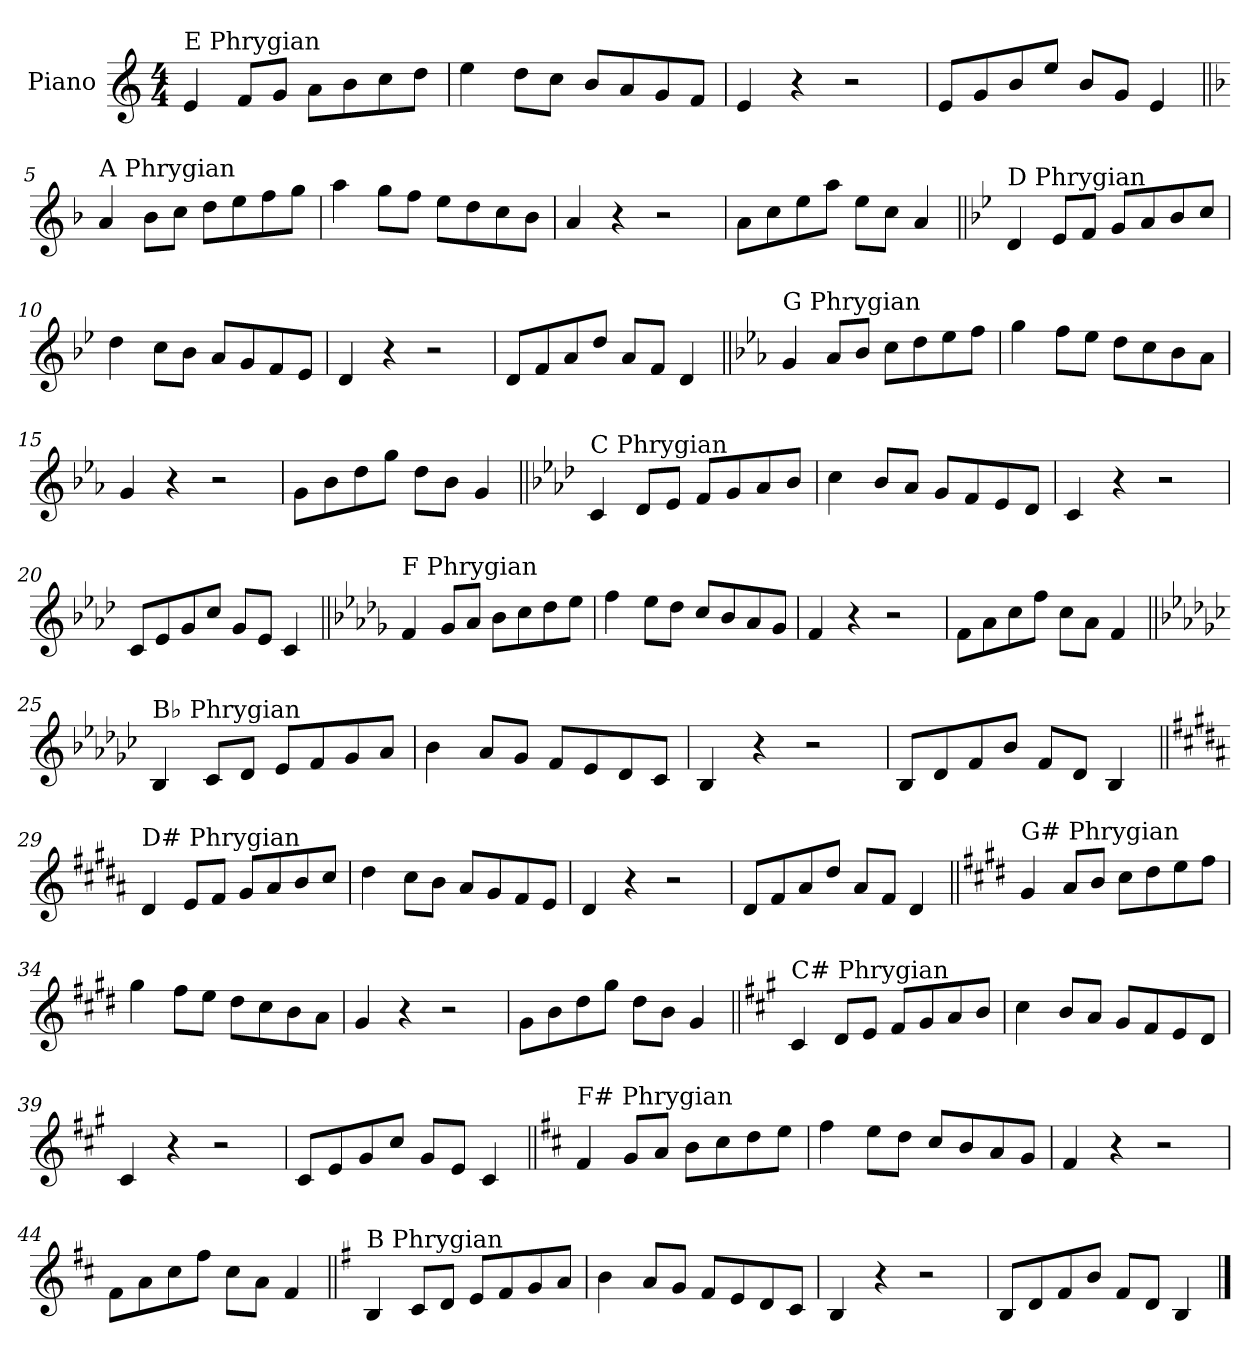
**kern
*part1
*staff1
*I"Piano
*I'Pno.
*clefG2
*k[]
*M4/4
=1
!LO:TX:a:t=E Phrygian
4e/
8f/L
8g/J
8a\L
8b\
8cc\
8dd\J
=2
4ee\
8dd\L
8cc\J
8b/L
8a/
8g/
8f/J
=3
4e/
4r
2r
=4
8e/L
8g/
8b/
8ee/J
8b/L
8g/J
4e/
!!LO:LB:g=z
=5||
*k[b-]
!LO:TX:a:t=A Phrygian
4a/
8b-\L
8cc\J
8dd\L
8ee\
8ff\
8gg\J
=6
4aa\
8gg\L
8ff\J
8ee\L
8dd\
8cc\
8b-\J
=7
4a/
4r
2r
=8
8a\L
8cc\
8ee\
8aa\J
8ee\L
8cc\J
4a/
!!LO:LB:g=z
=9||
*k[b-e-]
!LO:TX:a:t=D Phrygian
4d/
8e-/L
8f/J
8g/L
8a/
8b-/
8cc/J
=10
4dd\
8cc\L
8b-\J
8a/L
8g/
8f/
8e-/J
=11
4d/
4r
2r
=12
8d/L
8f/
8a/
8dd/J
8a/L
8f/J
4d/
!!LO:LB:g=z
=13||
*k[b-e-a-]
!LO:TX:a:t=G Phrygian
4g/
8a-/L
8b-/J
8cc\L
8dd\
8ee-\
8ff\J
=14
4gg\
8ff\L
8ee-\J
8dd\L
8cc\
8b-\
8a-\J
=15
4g/
4r
2r
=16
8g\L
8b-\
8dd\
8gg\J
8dd\L
8b-\J
4g/
!!LO:LB:g=z
=17||
*k[b-e-a-d-]
!LO:TX:a:t=C Phrygian
4c/
8d-/L
8e-/J
8f/L
8g/
8a-/
8b-/J
=18
4cc\
8b-/L
8a-/J
8g/L
8f/
8e-/
8d-/J
=19
4c/
4r
2r
=20
8c/L
8e-/
8g/
8cc/J
8g/L
8e-/J
4c/
!!LO:LB:g=z
=21||
*k[b-e-a-d-g-]
!LO:TX:a:t=F Phrygian
4f/
8g-/L
8a-/J
8b-\L
8cc\
8dd-\
8ee-\J
=22
4ff\
8ee-\L
8dd-\J
8cc/L
8b-/
8a-/
8g-/J
=23
4f/
4r
2r
=24
8f\L
8a-\
8cc\
8ff\J
8cc\L
8a-\J
4f/
!!LO:LB:g=z
=25||
*k[b-e-a-d-g-c-]
!LO:TX:a:t=B♭ Phrygian
4B-/
8c-/L
8d-/J
8e-/L
8f/
8g-/
8a-/J
=26
4b-\
8a-/L
8g-/J
8f/L
8e-/
8d-/
8c-/J
=27
4B-/
4r
2r
=28
8B-/L
8d-/
8f/
8b-/J
8f/L
8d-/J
4B-/
!!LO:LB:g=z
=29||
*k[f#c#g#d#a#]
!LO:TX:a:t=D# Phrygian
4d#/
8e/L
8f#/J
8g#/L
8a#/
8b/
8cc#/J
=30
4dd#\
8cc#\L
8b\J
8a#/L
8g#/
8f#/
8e/J
=31
4d#/
4r
2r
=32
8d#/L
8f#/
8a#/
8dd#/J
8a#/L
8f#/J
4d#/
!!LO:LB:g=z
=33||
*k[f#c#g#d#]
!LO:TX:a:t=G# Phrygian
4g#/
8a/L
8b/J
8cc#\L
8dd#\
8ee\
8ff#\J
=34
4gg#\
8ff#\L
8ee\J
8dd#\L
8cc#\
8b\
8a\J
=35
4g#/
4r
2r
=36
8g#\L
8b\
8dd#\
8gg#\J
8dd#\L
8b\J
4g#/
!!LO:LB:g=z
=37||
*k[f#c#g#]
!LO:TX:a:t=C# Phrygian
4c#/
8d/L
8e/J
8f#/L
8g#/
8a/
8b/J
=38
4cc#\
8b/L
8a/J
8g#/L
8f#/
8e/
8d/J
=39
4c#/
4r
2r
=40
8c#/L
8e/
8g#/
8cc#/J
8g#/L
8e/J
4c#/
!!LO:LB:g=z
=41||
*k[f#c#]
!LO:TX:a:t=F# Phrygian
4f#/
8g/L
8a/J
8b\L
8cc#\
8dd\
8ee\J
=42
4ff#\
8ee\L
8dd\J
8cc#/L
8b/
8a/
8g/J
=43
4f#/
4r
2r
=44
8f#\L
8a\
8cc#\
8ff#\J
8cc#\L
8a\J
4f#/
!!LO:LB:g=z
=45||
*k[f#]
!LO:TX:a:t=B Phrygian
4B/
8c/L
8d/J
8e/L
8f#/
8g/
8a/J
=46
4b\
8a/L
8g/J
8f#/L
8e/
8d/
8c/J
=47
4B/
4r
2r
=48
8B/L
8d/
8f#/
8b/J
8f#/L
8d/J
4B/
==
*-
